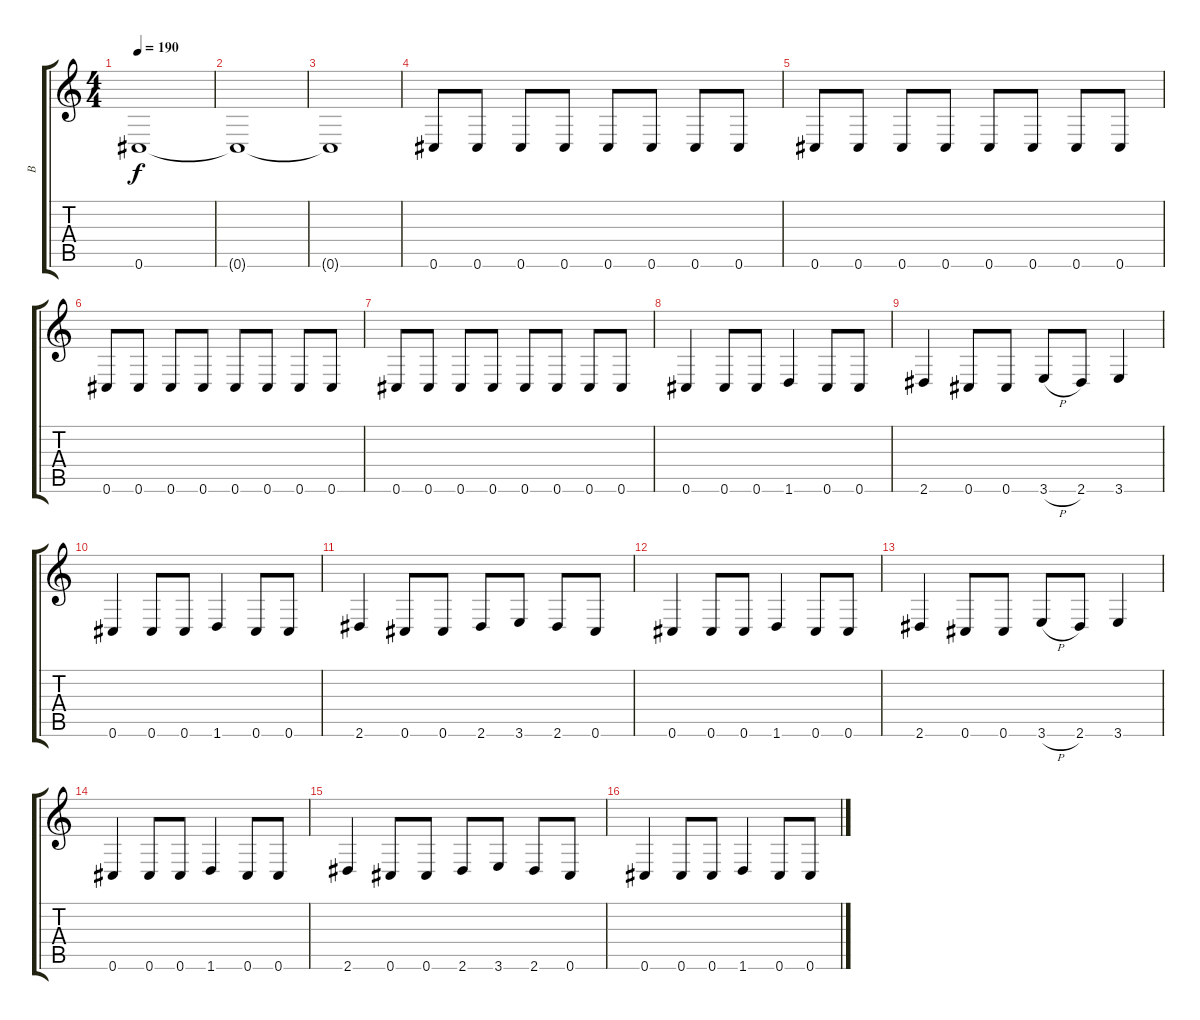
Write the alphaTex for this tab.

\track ("B" "B") {instrument electricbasspick}
\staff {score tabs}
\tuning (Eb4 Bb3 Gb3 Db3 Ab2 Db2) {hide}
\ts (4 4)
\tempo 190
\clef g2
\ks c
0.6{t}.1{dy f} |
0.6{t}.1 |
0.6{t}.1 |
0.6.8 0.6.8 0.6.8 0.6.8 0.6.8 0.6.8 0.6.8 0.6.8 |
0.6.8 0.6.8 0.6.8 0.6.8 0.6.8 0.6.8 0.6.8 0.6.8 |
0.6.8 0.6.8 0.6.8 0.6.8 0.6.8 0.6.8 0.6.8 0.6.8 |
0.6.8 0.6.8 0.6.8 0.6.8 0.6.8 0.6.8 0.6.8 0.6.8 |
0.6.4 0.6.8 0.6.8 1.6.4 0.6.8 0.6.8 |
2.6.4 0.6.8 0.6.8 3.6{h}.8 2.6.8 3.6.4 |
0.6.4 0.6.8 0.6.8 1.6.4 0.6.8 0.6.8 |
2.6.4 0.6.8 0.6.8 2.6.8 3.6.8 2.6.8 0.6.8 |
0.6.4 0.6.8 0.6.8 1.6.4 0.6.8 0.6.8 |
2.6.4 0.6.8 0.6.8 3.6{h}.8 2.6.8 3.6.4 |
0.6.4 0.6.8 0.6.8 1.6.4 0.6.8 0.6.8 |
2.6.4 0.6.8 0.6.8 2.6.8 3.6.8 2.6.8 0.6.8 |
0.6.4 0.6.8 0.6.8 1.6.4 0.6.8 0.6.8
